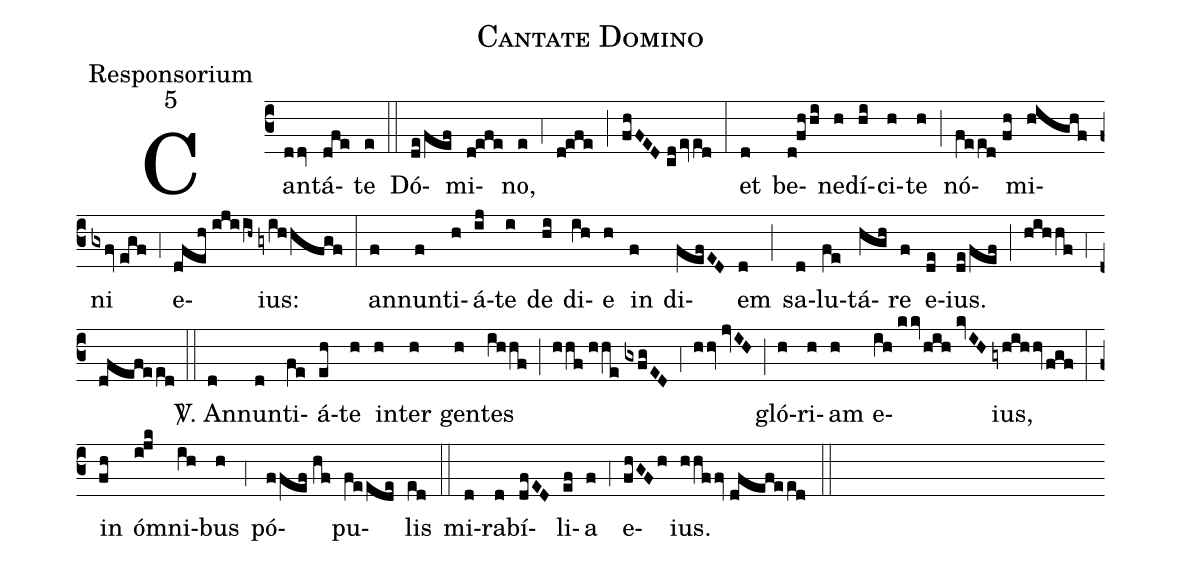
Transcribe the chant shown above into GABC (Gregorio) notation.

name:Cantate Domino;
office-part:Responsorium;
mode:5;
%%
(c3) Can(ddv)tá(dfe)te(e) (::)
Dó(de/fef)mi(d!efe)no,(e) (,4) (d!efe) (;) (fhFED//cd/eved) (:)
et(d) be(d!fhhi)ne(h)dí(hi)ci(h)te(h) (;) nó(feed//fh)mi(highf)ni(gxfv//egf) (,4) e(dfeh//ijiih~)ius:(gyihhfgf) (:)
an(f)nun(f)ti(h)á(ij)te(i) de(hi) di(ih)e(h) in(f) di(fefED)em(d) (;) sa(d)lu(fe)tá(hgh)re(f) e(de)ius.(de/fef) (;) (hihhf) (,4) (dfefeed) (::)

<sp>V/</sp>. An(d)nun(d)ti(fe)á(eh)te(h) in(h)ter(h) gen(h)tes(ihhf) (;) (hhf//hhe//gxfgED) (,4) (hhv//jvIH) (;) gló(h)ri(h)am(h) e(ih//kkv/hih//kvIH)ius,(gyhihhvfgf) (:)
in(fh) óm(i!jk)ni(ih)bus(h) (,4) pó(ffef//hf)pu(feede)lis(ed) (::)
mi(d)ra(d)bí(dfED)li(ef)a(f) (,4) e(fhGFh)ius.(hhffv//dfefeed) (::)
